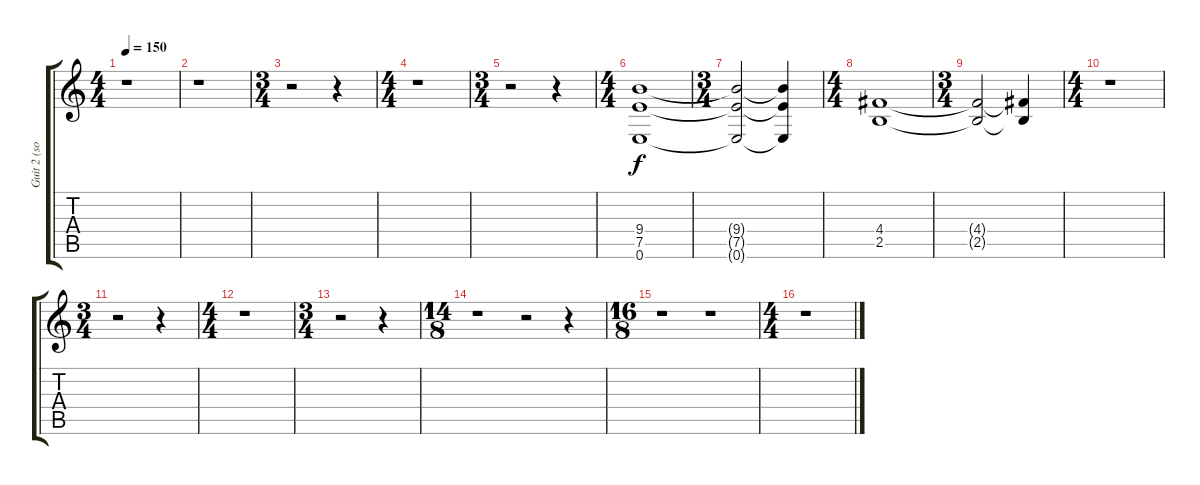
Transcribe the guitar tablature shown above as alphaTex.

\track ("Guit 2 (solos)" "Guit 2 (so") {instrument overdrivenguitar}
\staff {score tabs}
\tuning (E4 B3 G3 D3 A2 E2) {hide}
\ts (4 4)
\tempo 150
\clef g2
\ks c
r.1{dy f instrument overdrivenguitar} |
r.1 |
\ts (3 4)
r.2 r.4 |
\ts (4 4)
r.1 |
\ts (3 4)
r.2 r.4 |
\ts (4 4)
(9.4 7.5 0.6).1 |
\ts (3 4)
(9.4{t} 7.5{t} 0.6{t}).2 (9.4{t} 7.5{t} 0.6{t}).4 |
\ts (4 4)
(4.4 2.5).1 |
\ts (3 4)
(4.4{t} 2.5{t}).2 (4.4{t} 2.5{t}).4 |
\ts (4 4)
r.1 |
\ts (3 4)
r.2 r.4 |
\ts (4 4)
r.1 |
\ts (3 4)
r.2 r.4 |
\ts (14 8)
r.1 r.2 r.4 |
\ts (16 8)
r.1 r.1 |
\ts (4 4)
r.1
